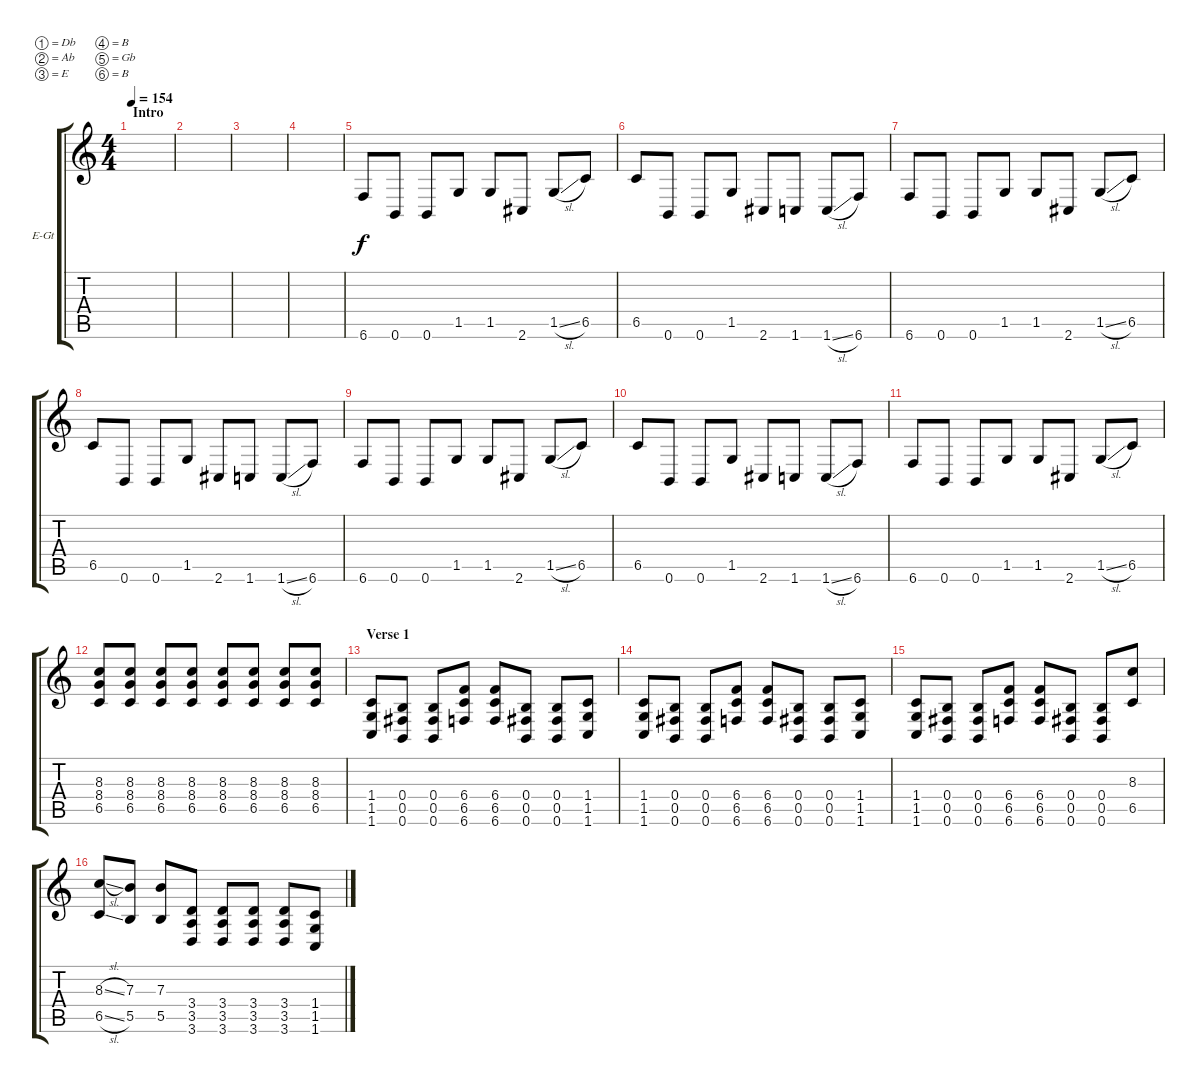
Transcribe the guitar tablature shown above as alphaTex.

\defaultSystemsLayout 4
\bracketExtendMode groupsimilarinstruments
\firstSystemTrackNameOrientation horizontal
\otherSystemsTrackNameOrientation horizontal
\track ("Electric Guitar 2" "E-Gt") {instrument distortionguitar}
\staff {score tabs}
\tuning (Db4 Ab3 E3 B2 Gb2 B1)
\ts (4 4)
\section ("" "Intro")
\tempo 154
\clef g2
\scale
0.487395
\ks c
|
\scale
0.256303 |
\scale
0.256303 |
\scale
0.333333 |
\scale
0.333333 6.6.8 0.6.8 0.6.8 1.5.8 1.5.8 2.6.8 1.5{sl}.8 6.5.8 |
\scale
0.333333 6.5.8 0.6.8 0.6.8 1.5.8 2.6.8 1.6.8 1.6{sl}.8 6.6.8 |
\scale
0.333333 6.6.8 0.6.8 0.6.8 1.5.8 1.5.8 2.6.8 1.5{sl}.8 6.5.8 |
\scale
0.333333 6.5.8 0.6.8 0.6.8 1.5.8 2.6.8 1.6.8 1.6{sl}.8 6.6.8 |
\scale
0.333333 6.6.8 0.6.8 0.6.8 1.5.8 1.5.8 2.6.8 1.5{sl}.8 6.5.8 |
6.5.8 0.6.8 0.6.8 1.5.8 2.6.8 1.6.8 1.6{sl}.8 6.6.8 |
6.6.8 0.6.8 0.6.8 1.5.8 1.5.8 2.6.8 1.5{sl}.8 6.5.8 |
(6.5 8.4 8.3).8 (6.5 8.4 8.3).8 (6.5 8.4 8.3).8 (6.5 8.4 8.3).8 (6.5 8.4 8.3).8 (6.5 8.4 8.3).8 (6.5 8.4 8.3).8 (6.5 8.4 8.3).8 |
\section ("" "Verse 1")
(1.4 1.5 1.6).8 (0.6 0.5 0.4).8 (0.5 0.6 0.4).8 (6.4 6.5 6.6).8 (6.4 6.5 6.6).8 (0.6 0.5 0.4).8 (0.5 0.6 0.4).8 (1.5 1.6 1.4).8 |
(1.5 1.6 1.4).8 (0.5 0.6 0.4).8 (0.5 0.4 0.6).8 (6.5 6.4 6.6).8 (6.6 6.4 6.5).8 (0.6 0.5 0.4).8 (0.4 0.5 0.6).8 (1.5 1.4 1.6).8 |
(1.4 1.5 1.6).8 (0.6 0.5 0.4).8 (0.5 0.6 0.4).8 (6.4 6.5 6.6).8 (6.4 6.5 6.6).8 (0.6 0.5 0.4).8 (0.5 0.6 0.4).8 (6.5 8.3).8 |
(6.5{sl} 8.3{sl}).8 (5.5 7.3).8 (5.5 7.3).8 (3.5 3.4 3.6).8 (3.6 3.4 3.5).8 (3.6 3.5 3.4).8 (3.4 3.5 3.6).8 (1.5 1.4 1.6).8
